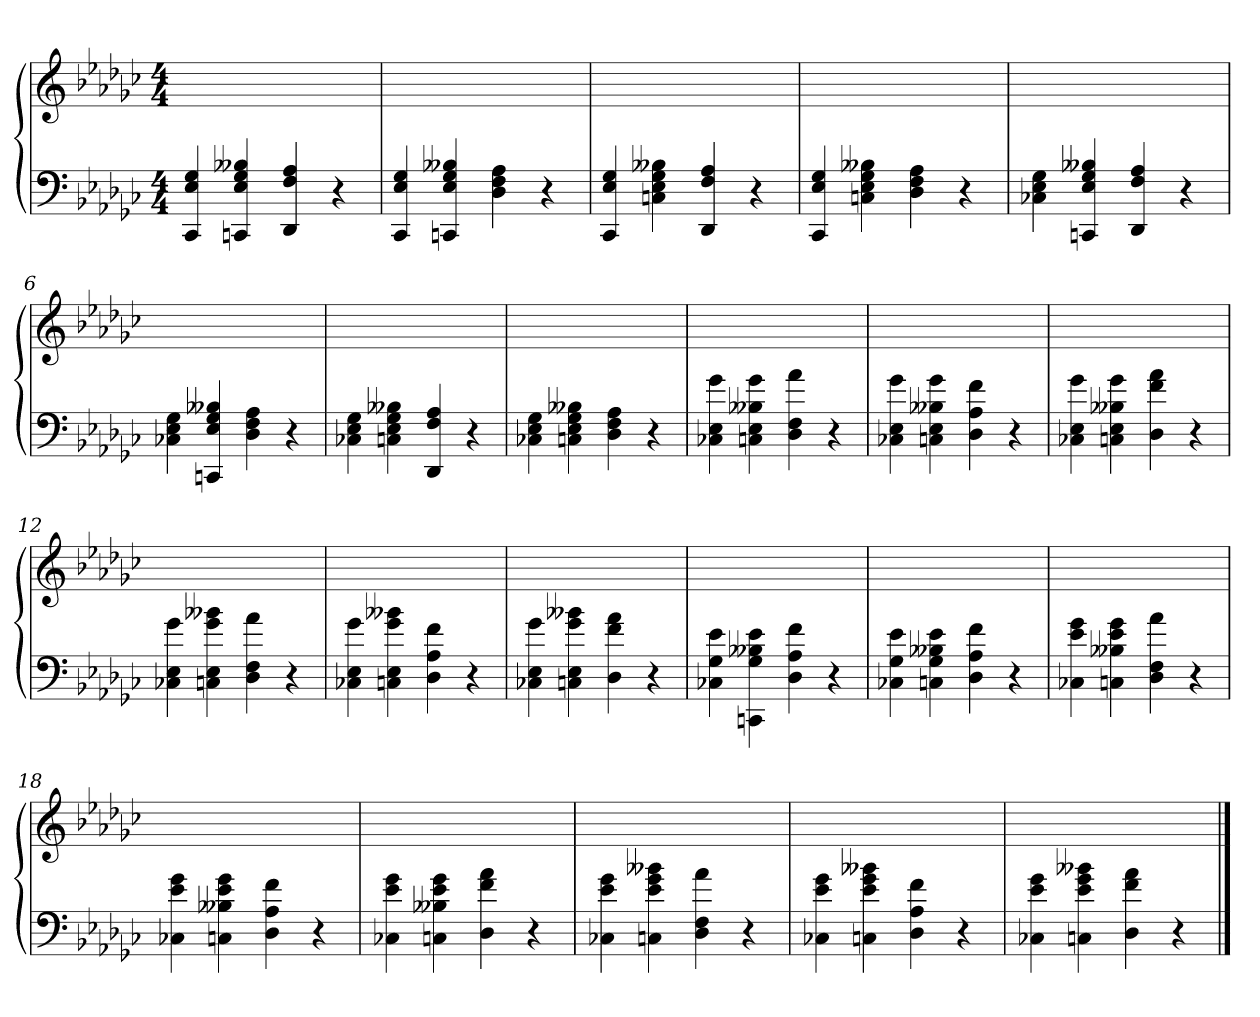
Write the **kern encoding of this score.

**kern	**kern
*part2	*part1
*staff2	*staff1
*clefF4	*clefG2
*k[b-e-a-d-g-c-]	*k[b-e-a-d-g-c-]
*G-:	*G-:
*M4/4	*M4/4
*MM60	*MM60
=1	=1
4CC- 4E- 4G-	1ryy
4CCn 4E- 4G- 4B--X	.
4DD- 4F 4A-	.
4r	.
=2	=2
4CC- 4E- 4G-	1ryy
4CCn 4E- 4G- 4B--X	.
4D- 4F 4A-	.
4r	.
=3	=3
4CC- 4E- 4G-	1ryy
4Cn 4E- 4G- 4B--X	.
4DD- 4F 4A-	.
4r	.
=4	=4
4CC- 4E- 4G-	1ryy
4Cn 4E- 4G- 4B--X	.
4D- 4F 4A-	.
4r	.
=5	=5
4C-X 4E- 4G-	1ryy
4CCn 4E- 4G- 4B--X	.
4DD- 4F 4A-	.
4r	.
=6	=6
4C-X 4E- 4G-	1ryy
4CCn 4E- 4G- 4B--X	.
4D- 4F 4A-	.
4r	.
=7	=7
4C-X 4E- 4G-	1ryy
4Cn 4E- 4G- 4B--X	.
4DD- 4F 4A-	.
4r	.
=8	=8
4C-X 4E- 4G-	1ryy
4Cn 4E- 4G- 4B--X	.
4D- 4F 4A-	.
4r	.
=9	=9
4C-X 4E- 4g-	1ryy
4Cn 4E- 4B--X 4g-	.
4D- 4F 4a-	.
4r	.
=10	=10
4C-X 4E- 4g-	1ryy
4Cn 4E- 4B--X 4g-	.
4D- 4A- 4f	.
4r	.
=11	=11
4C-X 4E- 4g-	1ryy
4Cn 4E- 4B--X 4g-	.
4D- 4f 4a-	.
4r	.
=12	=12
4C-X 4E- 4g-	1ryy
4Cn 4E- 4g- 4b--X	.
4D- 4F 4a-	.
4r	.
=13	=13
4C-X 4E- 4g-	1ryy
4Cn 4E- 4g- 4b--X	.
4D- 4A- 4f	.
4r	.
=14	=14
4C-X 4E- 4g-	1ryy
4Cn 4E- 4g- 4b--X	.
4D- 4f 4a-	.
4r	.
=15	=15
4C-X 4G- 4e-	1ryy
4CCn 4G- 4B--X 4e-	.
4D- 4A- 4f	.
4r	.
=16	=16
4C-X 4G- 4e-	1ryy
4Cn 4G- 4B--X 4e-	.
4D- 4A- 4f	.
4r	.
=17	=17
4C-X 4e- 4g-	1ryy
4Cn 4B--X 4e- 4g-	.
4D- 4F 4a-	.
4r	.
=18	=18
4C-X 4e- 4g-	1ryy
4Cn 4B--X 4e- 4g-	.
4D- 4A- 4f	.
4r	.
=19	=19
4C-X 4e- 4g-	1ryy
4Cn 4B--X 4e- 4g-	.
4D- 4f 4a-	.
4r	.
=20	=20
4C-X 4e- 4g-	1ryy
4Cn 4e- 4g- 4b--X	.
4D- 4F 4a-	.
4r	.
=21	=21
4C-X 4e- 4g-	1ryy
4Cn 4e- 4g- 4b--X	.
4D- 4A- 4f	.
4r	.
=22	=22
4C-X 4e- 4g-	1ryy
4Cn 4e- 4g- 4b--X	.
4D- 4f 4a-	.
4r	.
==	==
*-	*-
